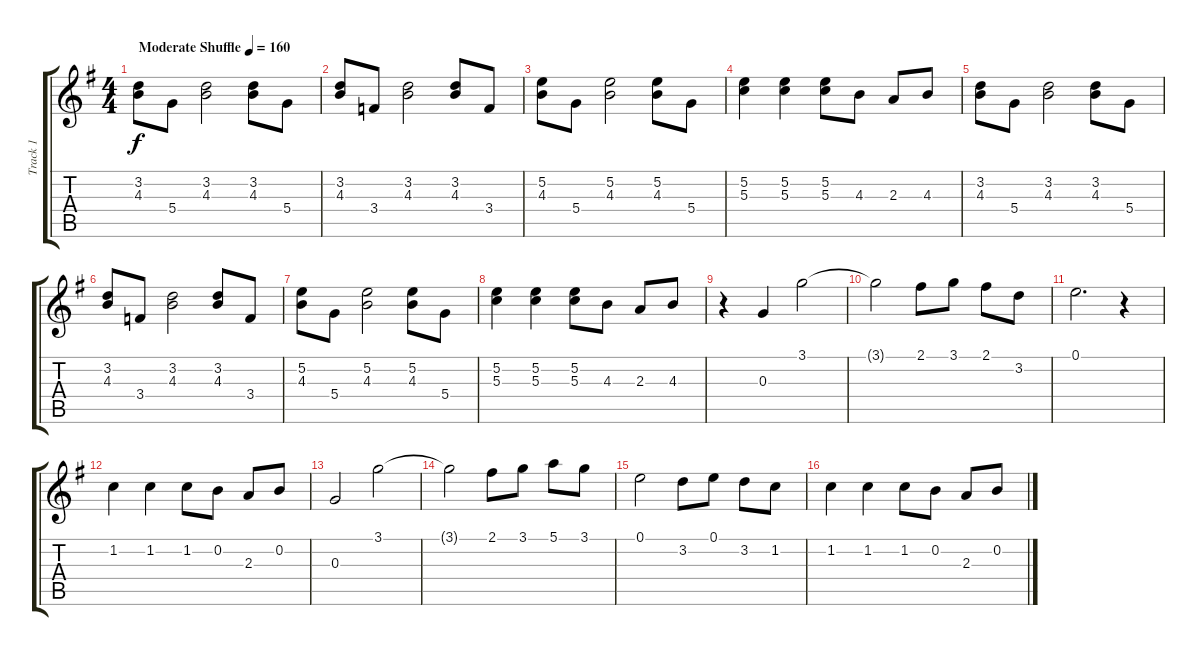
\track ("Track 1" "Track 1") {instrument electricguitarmuted}
\staff {score tabs}
\tuning (E4 B3 G3 D3 A2 E2) {hide}
\ts (4 4)
\tempo (160 "Moderate Shuffle")
\clef g2
\ks g
(3.2 4.3).8{dy f instrument electricguitarmuted} 5.4.8 (3.2 4.3).2 (3.2 4.3).8 5.4.8 |
(3.2 4.3).8 3.4.8 (3.2 4.3).2 (3.2 4.3).8 3.4.8 |
(5.2 4.3).8 5.4.8 (5.2 4.3).2 (5.2 4.3).8 5.4.8 |
(5.2 5.3).4 (5.2 5.3).4 (5.2 5.3).8 4.3.8 2.3.8 4.3.8 |
(3.2 4.3).8 5.4.8 (3.2 4.3).2 (3.2 4.3).8 5.4.8 |
(3.2 4.3).8 3.4.8 (3.2 4.3).2 (3.2 4.3).8 3.4.8 |
(5.2 4.3).8 5.4.8 (5.2 4.3).2 (5.2 4.3).8 5.4.8 |
(5.2 5.3).4 (5.2 5.3).4 (5.2 5.3).8 4.3.8 2.3.8 4.3.8 |
r.4 0.3.4 3.1.2 |
3.1{t}.2 2.1.8 3.1.8 2.1.8 3.2.8 |
0.1.2{d} r.4 |
1.2.4 1.2.4 1.2.8 0.2.8 2.3.8 0.2.8 |
0.3.2 3.1.2 |
3.1{t}.2 2.1.8 3.1.8 5.1.8 3.1.8 |
0.1.2 3.2.8 0.1.8 3.2.8 1.2.8 |
1.2.4 1.2.4 1.2.8 0.2.8 2.3.8 0.2.8
